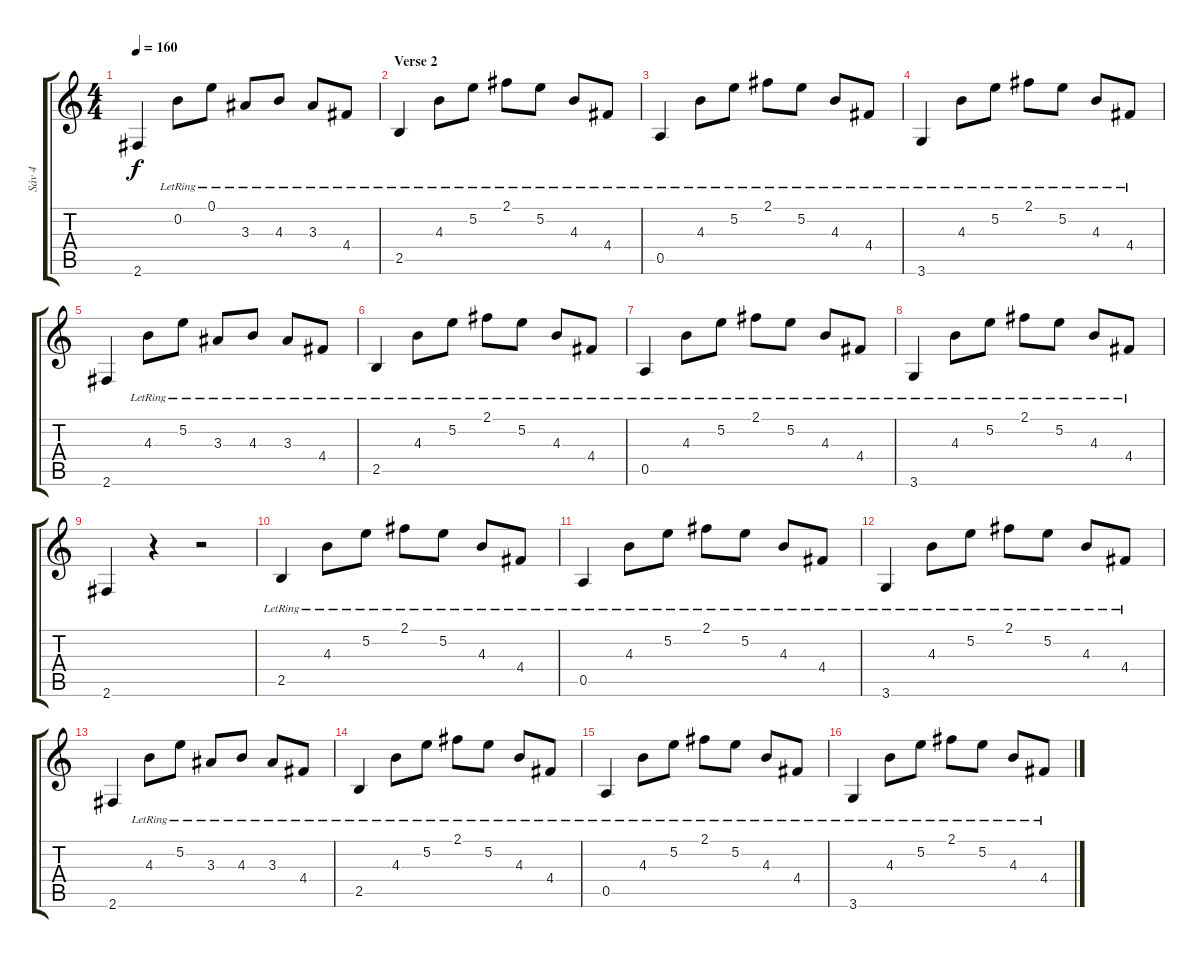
\track ("Sáv 4" "Sáv 4") {instrument acousticguitarnylon}
\staff {score tabs}
\tuning (E4 B3 G3 D3 A2 E2) {hide}
\ts (4 4)
\tempo 160
\clef g2
\ks c
2.6.4{dy f} 0.2{lr}.8 0.1{lr}.8 3.3{lr}.8 4.3{lr}.8 3.3{lr}.8 4.4{lr}.8 |
\section ("" "Verse 2")
2.5{lr}.4 4.3{lr}.8 5.2{lr}.8 2.1{lr}.8 5.2{lr}.8 4.3{lr}.8 4.4{lr}.8 |
0.5{lr}.4 4.3{lr}.8 5.2{lr}.8 2.1{lr}.8 5.2{lr}.8 4.3{lr}.8 4.4{lr}.8 |
3.6{lr}.4 4.3{lr}.8 5.2{lr}.8 2.1{lr}.8 5.2{lr}.8 4.3{lr}.8 4.4{lr}.8 |
2.6.4 4.3{lr}.8 5.2{lr}.8 3.3{lr}.8 4.3{lr}.8 3.3{lr}.8 4.4{lr}.8 |
2.5{lr}.4 4.3{lr}.8 5.2{lr}.8 2.1{lr}.8 5.2{lr}.8 4.3{lr}.8 4.4{lr}.8 |
0.5{lr}.4 4.3{lr}.8 5.2{lr}.8 2.1{lr}.8 5.2{lr}.8 4.3{lr}.8 4.4{lr}.8 |
3.6{lr}.4 4.3{lr}.8 5.2{lr}.8 2.1{lr}.8 5.2{lr}.8 4.3{lr}.8 4.4{lr}.8 |
2.6.4 r.4 r.2 |
2.5{lr}.4 4.3{lr}.8 5.2{lr}.8 2.1{lr}.8 5.2{lr}.8 4.3{lr}.8 4.4{lr}.8 |
0.5{lr}.4 4.3{lr}.8 5.2{lr}.8 2.1{lr}.8 5.2{lr}.8 4.3{lr}.8 4.4{lr}.8 |
3.6{lr}.4 4.3{lr}.8 5.2{lr}.8 2.1{lr}.8 5.2{lr}.8 4.3{lr}.8 4.4{lr}.8 |
2.6.4 4.3{lr}.8 5.2{lr}.8 3.3{lr}.8 4.3{lr}.8 3.3{lr}.8 4.4{lr}.8 |
2.5{lr}.4 4.3{lr}.8 5.2{lr}.8 2.1{lr}.8 5.2{lr}.8 4.3{lr}.8 4.4{lr}.8 |
0.5{lr}.4 4.3{lr}.8 5.2{lr}.8 2.1{lr}.8 5.2{lr}.8 4.3{lr}.8 4.4{lr}.8 |
3.6{lr}.4 4.3{lr}.8 5.2{lr}.8 2.1{lr}.8 5.2{lr}.8 4.3{lr}.8 4.4{lr}.8
